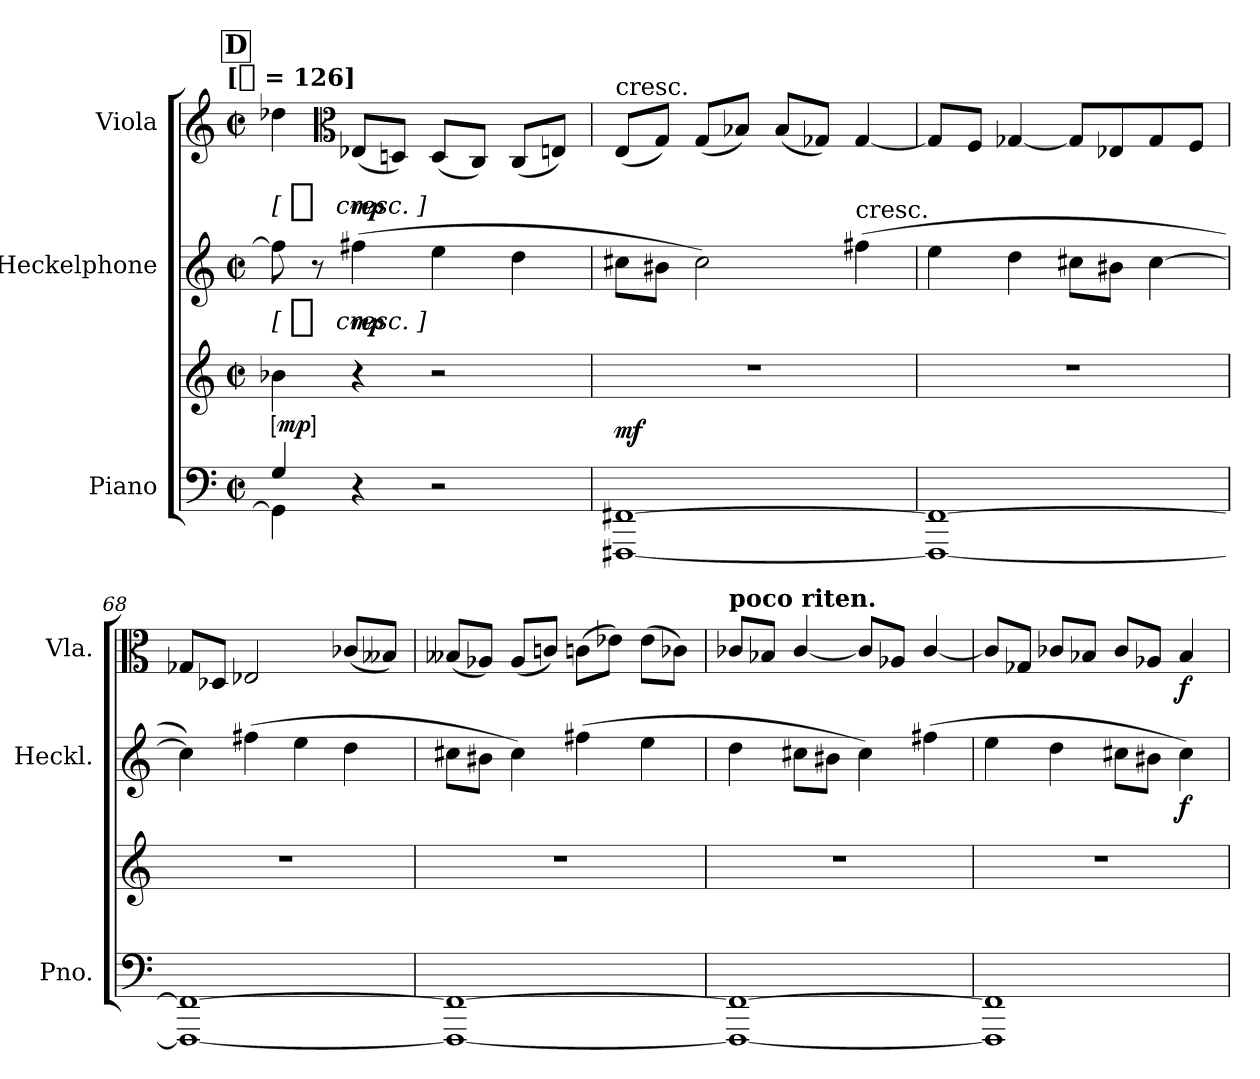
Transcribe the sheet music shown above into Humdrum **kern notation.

**kern	**kern	**dynam	**kern	**dynam	**kern	**dynam
*part3	*part3	*part3	*part2	*part2	*part1	*part1
*staff4	*staff3	*staff3/4	*staff2	*staff2	*staff1	*staff1
*I"Piano	*	*	*I"Heckelphone	*	*I"Viola	*
*I'Pno.	*	*	*I'Heckl.	*	*I'Vla.	*
*clefF4	*clefG2	*	*clefG2	*	*clefG2	*
*	*	*	*ITrd7c12	*	*	*
*k[]	*k[]	*	*k[]	*	*k[]	*
!!LO:TX:omd:t=[[half] = 126]
*M4/4	*M4/4	*	*M4/4	*	*M4/4	*
*met(c|)	*met(c|)	*	*met(c|)	*	*met(c|)	*
*MM252	*MM252	*	*MM252	*	*MM252	*
!!LO:REH:place=s1:t=D
=65	=65	=65	=65	=65	=65	=65
*^	*	*	*	*	*	*
!	!	!	!LO:DY:ed=brack	!	!LO:DY:t=[ %s cresc. ]	!	!LO:DY:t=[ %s cresc. ]
4Gi	4GG]	4b-Xi	mp	8f]	p	4dd-X	p
.	.	.	.	8r	.	.	.
*	*	*	*	*	*	*clefC3	*
4r	2.ryy	4r	.	(4f#X	mp	(8E-XL	mp
.	.	.	.	.	.	8DnJ)	.
2r	.	2r	.	4e	.	(8DL	.
.	.	.	.	.	.	8CJ)	.
.	.	.	.	4d	.	(8CL	.
.	.	.	.	.	.	8EnJ)	.
*v	*v	*	*	*	*	*	*
=66	=66	=66	=66	=66	=66	=66
!	!	!	!	!	!LO:TX:t=cresc.	!
[1FFF#X [1FF#X	1r	mf	8c#XL	.	(8EL	.
.	.	.	8B#XJ	.	8GJ)	.
.	.	.	2c#)	.	(8GL	.
.	.	.	.	.	8B-XJ)	.
.	.	.	.	.	(8B-L	.
.	.	.	.	.	8G-XJ)	.
!	!	!	!LO:TX:t=cresc.	!	!	!
.	.	.	(4f#X	.	[4G-	.
=67	=67	=67	=67	=67	=67	=67
1FFF#_ 1FF#_	1r	.	4e	.	8G-L]	.
.	.	.	.	.	8FJ	.
.	.	.	4d	.	[4G-X	.
.	.	.	8c#XL	.	8G-L]	.
.	.	.	8B#XJ	.	8E-X	.
.	.	.	[4c#	.	8G-	.
.	.	.	.	.	8FJ	.
=68	=68	=68	=68	=68	=68	=68
1FFF#_ 1FF#_	1r	.	4c#])	.	8G-XL	.
.	.	.	.	.	8D-XJ	.
.	.	.	(4f#X	.	2E-X	.
.	.	.	4e	.	.	.
.	.	.	4d	.	(8c-XL	.
.	.	.	.	.	8B--XJ)	.
=69	=69	=69	=69	=69	=69	=69
1FFF#_ 1FF#_	1r	.	8c#XL	.	(8B--XL	.
.	.	.	8B#XJ	.	8A-XJ)	.
.	.	.	4c#)	.	(8A-L	.
.	.	.	.	.	8cnJ)	.
.	.	.	(4f#X	.	(8cnL	.
.	.	.	.	.	8e-XJ)	.
.	.	.	4e	.	(8e-L	.
.	.	.	.	.	8c-XJ)	.
=70	=70	=70	=70	=70	=70	=70
!	!	!	!	!	!LO:TX:a:B:t=poco riten.	!
1FFF#_ 1FF#_	1r	.	4d	.	8c-XL	.
.	.	.	.	.	8B-XJ	.
.	.	.	8c#XL	.	[4c-/	.
.	.	.	8B#XJ	.	.	.
.	.	.	4c#)	.	8c-L]	.
.	.	.	.	.	8A-XJ	.
.	.	.	(4f#X	.	[4c-/	.
=71	=71	=71	=71	=71	=71	=71
1FFF#] 1FF#]	1r	.	4e	.	8c-L]	.
.	.	.	.	.	8G-XJ	.
.	.	.	4d	.	8c-XL	.
.	.	.	.	.	8B-XJ	.
.	.	.	8c#XL	.	8c-L	.
.	.	.	8B#XJ	.	8A-XJ	.
.	.	.	4c#)	f	4B-	f
=	=	=	=	=	=	=
*-	*-	*-	*-	*-	*-	*-
